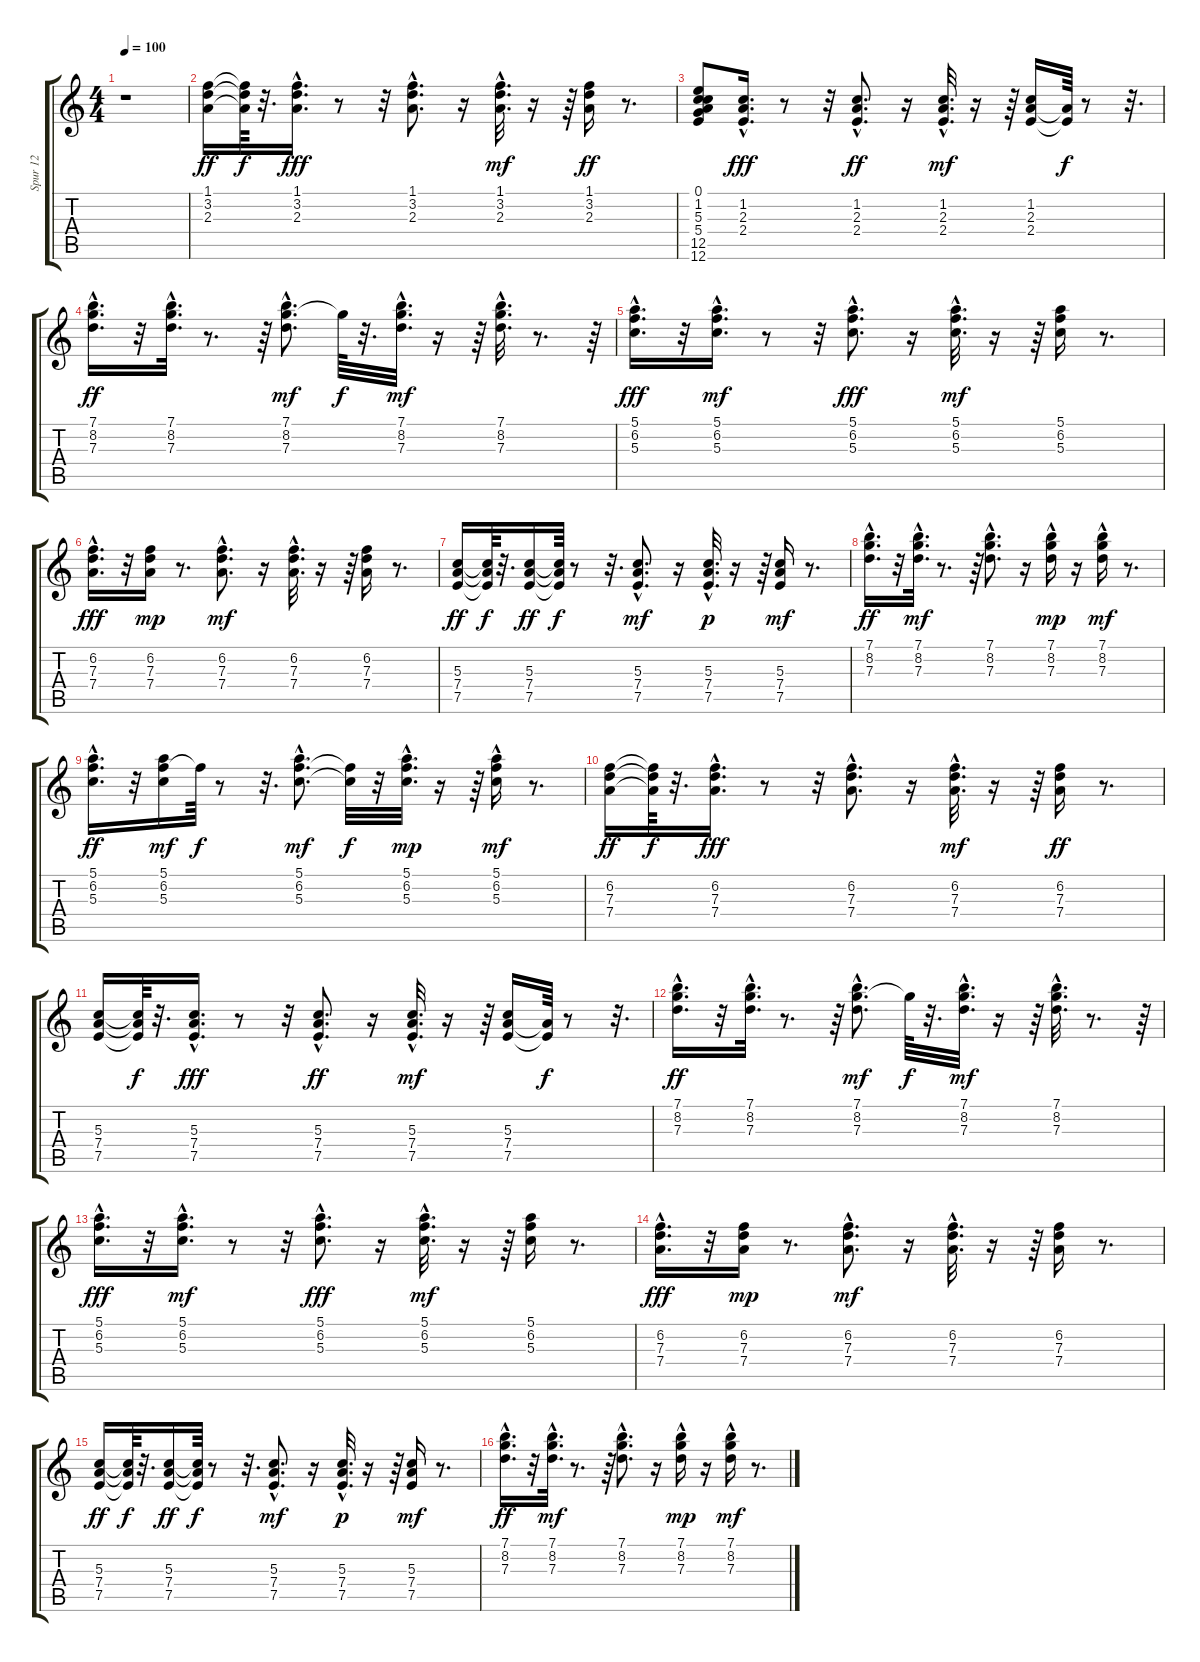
\track ("Spur 12" "Spur 12") {instrument acousticguitarsteel}
\staff {score tabs}
\tuning (E4 B3 G3 D3 A2 E2) {hide}
\ts (4 4)
\tempo 100
\clef g2
\ks c
r.1{dy mf} |
(1.1 3.2 2.3).16{dy ff} (1.1{t} 3.2{t} 2.3{t}).64{dy f} r.32{d} (1.1{hac} 3.2{hac} 2.3{hac}).16{d dy fff} r.8 r.32 (1.1{hac} 3.2{hac} 2.3{hac}).8{d} r.16 (1.1{hac} 3.2{hac} 2.3{hac}).32{d dy mf} r.16 r.64 (1.1 3.2 2.3).16{dy ff} r.8{d} |
(0.1 1.2 5.3 5.4 12.5 12.6).8 (1.2{hac} 2.3{hac} 2.4{hac}).16{d dy fff} r.8 r.32 (1.2{hac} 2.3{hac} 2.4{hac}).8{d dy ff} r.16 (1.2{hac} 2.3{hac} 2.4{hac}).32{d dy mf} r.16 r.64 (1.2 2.3 2.4).16 (2.3{t} 2.4{t}).64{dy f} r.8 r.32{d} |
(7.1{hac} 8.2{hac} 7.3{hac}).16{d dy ff} r.32 (7.1{hac} 8.2{hac} 7.3{hac}).32{d} r.8{d} r.64 (7.1{hac} 8.2{hac} 7.3{hac}).8{d dy mf} 8.2{t}.64{dy f} r.32{d} (7.1 8.2 7.3{hac}).32{d dy mf} r.16 r.64 (7.1{hac} 8.2{hac} 7.3{hac}).32{d} r.8{d} r.64 |
(5.1 6.2{hac} 5.3).16{d dy fff} r.32 (5.1{hac} 6.2{hac} 5.3{hac}).16{d dy mf} r.8 r.32 (5.1 6.2{hac} 5.3{hac}).8{d dy fff} r.16 (5.1{hac} 6.2{hac} 5.3{hac}).32{d dy mf} r.16 r.64 (5.1 6.2 5.3).16 r.8{d} |
(6.2{hac} 7.3{hac} 7.4{hac}).16{d dy fff} r.32 (6.2 7.3 7.4).16{dy mp} r.8{d} (6.2{hac} 7.3{hac} 7.4{hac}).8{d dy mf} r.16 (6.2{hac} 7.3{hac} 7.4{hac}).32{d} r.16 r.64 (6.2 7.3 7.4).16 r.8{d} |
(5.3 7.4 7.5).16{dy ff} (5.3{t} 7.4{t} 7.5{t}).64{dy f} r.32{d} (5.3 7.4 7.5).16{dy ff} (5.3{t} 7.4{t} 7.5{t}).64{dy f} r.8 r.32{d} (5.3 7.4{hac} 7.5{hac}).8{d dy mf} r.16 (5.3{hac} 7.4{hac} 7.5{hac}).32{d dy p} r.16 r.64 (5.3 7.4 7.5).16{dy mf} r.8{d} |
(7.1{hac} 8.2{hac} 7.3{hac}).16{d dy ff} r.32 (7.1{hac} 8.2 7.3{hac}).32{d dy mf} r.8{d} r.64 (7.1 8.2{hac} 7.3).8{d} r.16 (7.1{hac} 8.2 7.3{hac}).16{dy mp} r.16 (7.1 8.2 7.3{hac}).16{dy mf} r.8{d} |
(5.1 6.2{hac} 5.3{hac}).16{d dy ff} r.32 (5.1 6.2 5.3).16{dy mf} 6.2{t}.64{dy f} r.8 r.32{d} (5.1{hac} 6.2{hac} 5.3{hac}).8{d dy mf} (6.2{t} 5.3{t}).32{dy f} r.32 (5.1{hac} 6.2{hac} 5.3{hac}).32{d dy mp} r.16 r.64 (5.1 6.2 5.3{hac}).16{dy mf} r.8{d} |
(6.2 7.3 7.4).16{dy ff} (6.2{t} 7.3{t} 7.4{t}).64{dy f} r.32{d} (6.2{hac} 7.3{hac} 7.4{hac}).16{d dy fff} r.8 r.32 (6.2{hac} 7.3{hac} 7.4{hac}).8{d} r.16 (6.2{hac} 7.3{hac} 7.4{hac}).32{d dy mf} r.16 r.64 (6.2 7.3 7.4).16{dy ff} r.8{d} |
(5.3 7.4 7.5).16 (5.3{t} 7.4{t} 7.5{t}).64{dy f} r.32{d} (5.3{hac} 7.4{hac} 7.5{hac}).16{d dy fff} r.8 r.32 (5.3{hac} 7.4{hac} 7.5{hac}).8{d dy ff} r.16 (5.3{hac} 7.4{hac} 7.5{hac}).32{d dy mf} r.16 r.64 (5.3 7.4 7.5).16 (7.4{t} 7.5{t}).64{dy f} r.8 r.32{d} |
(7.1{hac} 8.2{hac} 7.3{hac}).16{d dy ff} r.32 (7.1{hac} 8.2{hac} 7.3{hac}).32{d} r.8{d} r.64 (7.1{hac} 8.2{hac} 7.3{hac}).8{d dy mf} 8.2{t}.64{dy f} r.32{d} (7.1 8.2 7.3{hac}).32{d dy mf} r.16 r.64 (7.1{hac} 8.2{hac} 7.3{hac}).32{d} r.8{d} r.64 |
(5.1 6.2{hac} 5.3).16{d dy fff} r.32 (5.1{hac} 6.2{hac} 5.3{hac}).16{d dy mf} r.8 r.32 (5.1 6.2{hac} 5.3{hac}).8{d dy fff} r.16 (5.1{hac} 6.2{hac} 5.3{hac}).32{d dy mf} r.16 r.64 (5.1 6.2 5.3).16 r.8{d} |
(6.2{hac} 7.3{hac} 7.4{hac}).16{d dy fff} r.32 (6.2 7.3 7.4).16{dy mp} r.8{d} (6.2{hac} 7.3{hac} 7.4{hac}).8{d dy mf} r.16 (6.2{hac} 7.3{hac} 7.4{hac}).32{d} r.16 r.64 (6.2 7.3 7.4).16 r.8{d} |
(5.3 7.4 7.5).16{dy ff} (5.3{t} 7.4{t} 7.5{t}).64{dy f} r.32{d} (5.3 7.4 7.5).16{dy ff} (5.3{t} 7.4{t} 7.5{t}).64{dy f} r.8 r.32{d} (5.3 7.4{hac} 7.5{hac}).8{d dy mf} r.16 (5.3{hac} 7.4{hac} 7.5{hac}).32{d dy p} r.16 r.64 (5.3 7.4 7.5).16{dy mf} r.8{d} |
(7.1{hac} 8.2{hac} 7.3{hac}).16{d dy ff} r.32 (7.1{hac} 8.2 7.3{hac}).32{d dy mf} r.8{d} r.64 (7.1 8.2{hac} 7.3).8{d} r.16 (7.1{hac} 8.2 7.3{hac}).16{dy mp} r.16 (7.1 8.2 7.3{hac}).16{dy mf} r.8{d}
